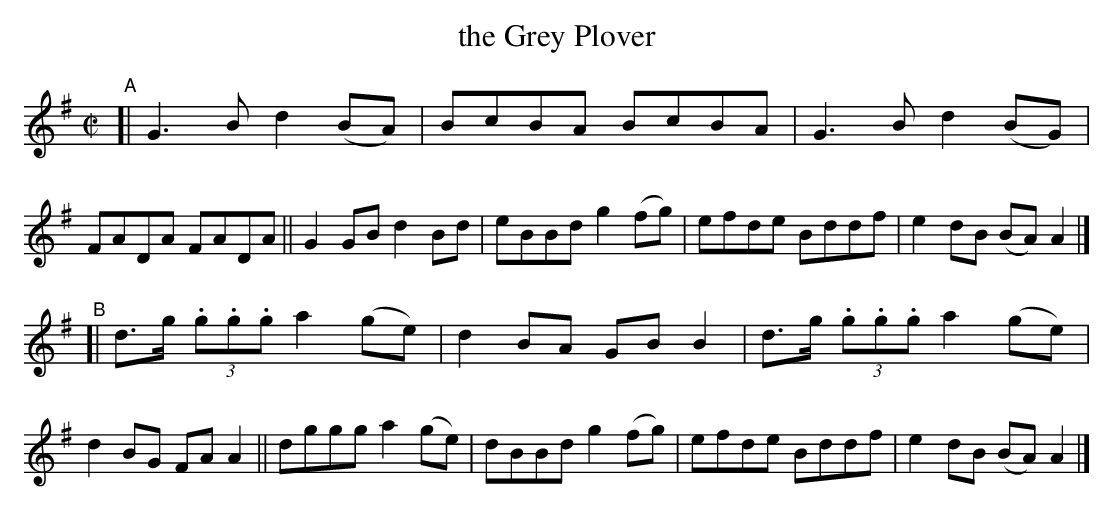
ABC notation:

X:1
T: the Grey Plover
M: C|
L: 1/8
K: G
"^A"\
[| G3B d2(BA) | BcBA BcBA | G3B d2(BG) | FADA FADA \
|| G2GB d2Bd | eBBd g2(fg) | efde Bddf | e2dB (BA)A2 |]
"^B"\
[| d>g (3.g.g.g a2(ge) | d2BA GBB2 | d>g (3.g.g.g a2(ge) | d2BG FAA2 \
|| dggg a2(ge) | dBBd g2(fg) | efde Bddf | e2dB (BA)A2 |]
